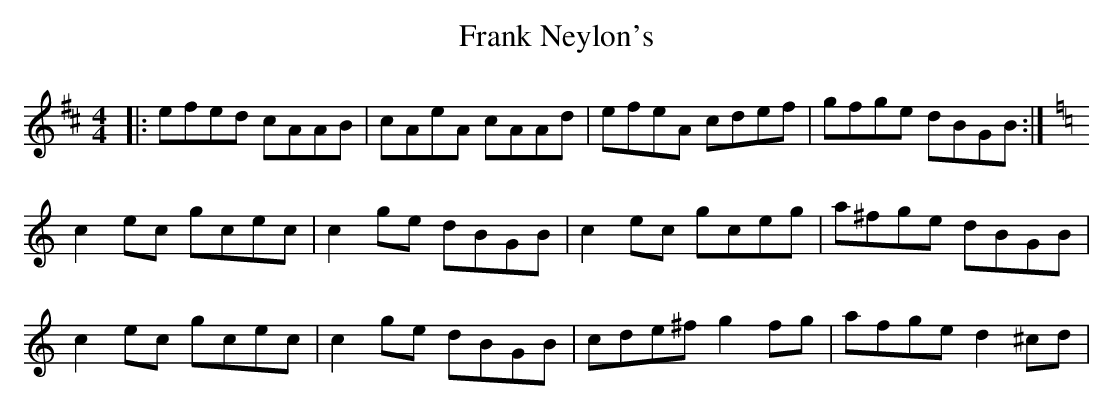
X:1
T: Frank Neylon's
M: 4/4
L: 1/8
K: Amix
|:efed cAAB|cAeA cAAd|efeA cdef|gfge dBGB:|
K:C
c2ec gcec|c2ge dBGB|c2ec gceg|a^fge dBGB|
c2ec gcec|c2ge dBGB|cde^f g2fg|afge d2^cd|
